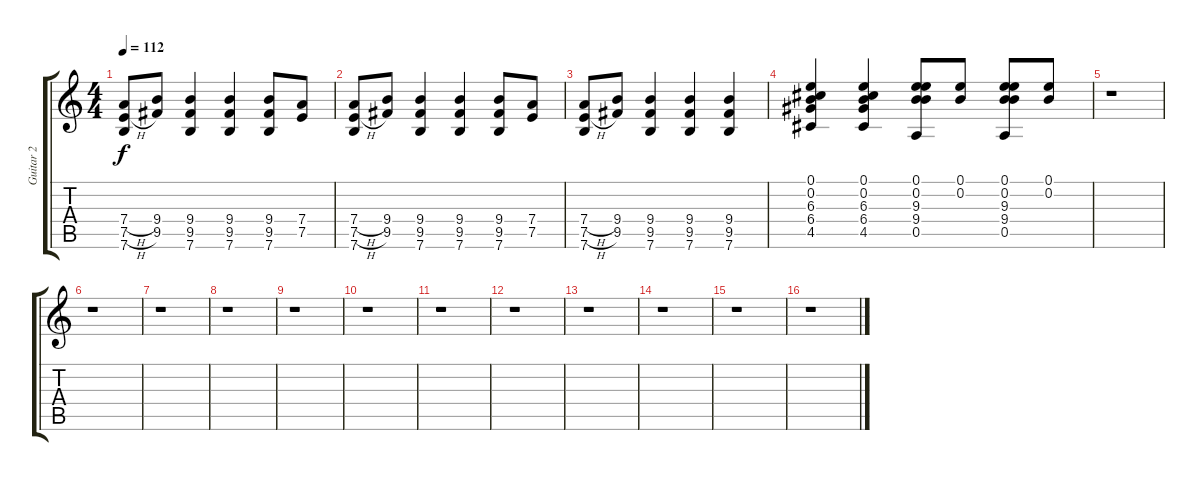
\track ("Guitar 2" "Guitar 2") {instrument distortionguitar}
\staff {score tabs}
\tuning (E4 B3 G3 D3 A2 E2) {hide}
\ts (4 4)
\tempo 112
\clef g2
\ks c
(7.4{h} 7.5{h} 7.6).8{dy f} (9.4 9.5).8 (9.4 9.5 7.6).4 (9.4 9.5 7.6).4 (9.4 9.5 7.6).8 (7.4 7.5).8 |
(7.4{h} 7.5{h} 7.6).8 (9.4 9.5).8 (9.4 9.5 7.6).4 (9.4 9.5 7.6).4 (9.4 9.5 7.6).8 (7.4 7.5).8 |
(7.4{h} 7.5{h} 7.6).8 (9.4 9.5).8 (9.4 9.5 7.6).4 (9.4 9.5 7.6).4 (9.4 9.5 7.6).4 |
(0.1 0.2 6.3 6.4 4.5).4 (0.1 0.2 6.3 6.4 4.5).4 (0.1 0.2 9.3 9.4 0.5).8 (0.1 0.2).8 (0.1 0.2 9.3 9.4 0.5).8 (0.1 0.2).8 |
r.1 |
r.1 |
r.1 |
r.1 |
r.1 |
r.1 |
r.1 |
r.1 |
r.1 |
r.1 |
r.1 |
r.1
